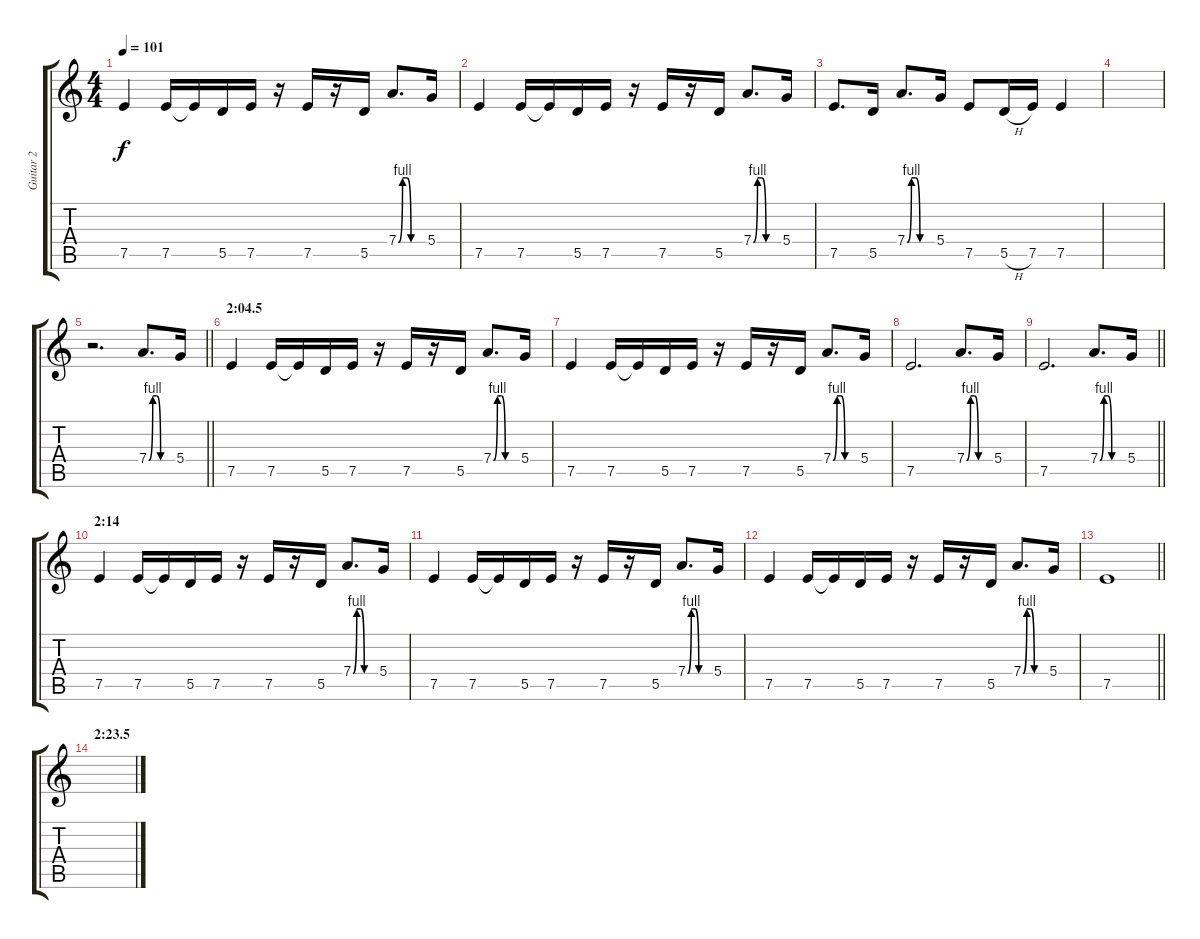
\track ("Guitar 2" "Guitar 2") {instrument distortionguitar}
\staff {score tabs}
\tuning (E4 B3 G3 D3 A2 E2) {hide}
\ts (4 4)
\tempo 101
\clef g2
\ks c
7.5.4{dy f} 7.5.16 7.5{t}.16 5.5.16 7.5.16 r.16 7.5.16 r.16 5.5.16 7.4{be (custom 0 0 10 4 20 4 30 0 60 0)}.8{d} 5.4.16 |
7.5.4 7.5.16 7.5{t}.16 5.5.16 7.5.16 r.16 7.5.16 r.16 5.5.16 7.4{be (custom 0 0 10 4 20 4 30 0 60 0)}.8{d} 5.4.16 |
7.5.8{d} 5.5.16 7.4{be (custom 0 0 10 4 20 4 30 0 60 0)}.8{d} 5.4.16 7.5.8 5.5{h}.16 7.5.16 7.5.4 |
|
\barLineRight lightlight
r.2{d} 7.4{be (custom 0 0 10 4 20 4 30 0 60 0)}.8{d} 5.4.16 |
\section ("" "2:04.5")
7.5.4 7.5.16 7.5{t}.16 5.5.16 7.5.16 r.16 7.5.16 r.16 5.5.16 7.4{be (custom 0 0 10 4 20 4 30 0 60 0)}.8{d} 5.4.16 |
7.5.4 7.5.16 7.5{t}.16 5.5.16 7.5.16 r.16 7.5.16 r.16 5.5.16 7.4{be (custom 0 0 10 4 20 4 30 0 60 0)}.8{d} 5.4.16 |
7.5.2{d} 7.4{be (custom 0 0 10 4 20 4 30 0 60 0)}.8{d} 5.4.16 |
\barLineRight lightlight
7.5.2{d} 7.4{be (custom 0 0 10 4 20 4 30 0 60 0)}.8{d} 5.4.16 |
\section ("" "2:14")
7.5.4 7.5.16 7.5{t}.16 5.5.16 7.5.16 r.16 7.5.16 r.16 5.5.16 7.4{be (custom 0 0 10 4 20 4 30 0 60 0)}.8{d} 5.4.16 |
7.5.4 7.5.16 7.5{t}.16 5.5.16 7.5.16 r.16 7.5.16 r.16 5.5.16 7.4{be (custom 0 0 10 4 20 4 30 0 60 0)}.8{d} 5.4.16 |
7.5.4 7.5.16 7.5{t}.16 5.5.16 7.5.16 r.16 7.5.16 r.16 5.5.16 7.4{be (custom 0 0 10 4 20 4 30 0 60 0)}.8{d} 5.4.16 |
\barLineRight lightlight
7.5.1 |
\section ("" "2:23.5")
